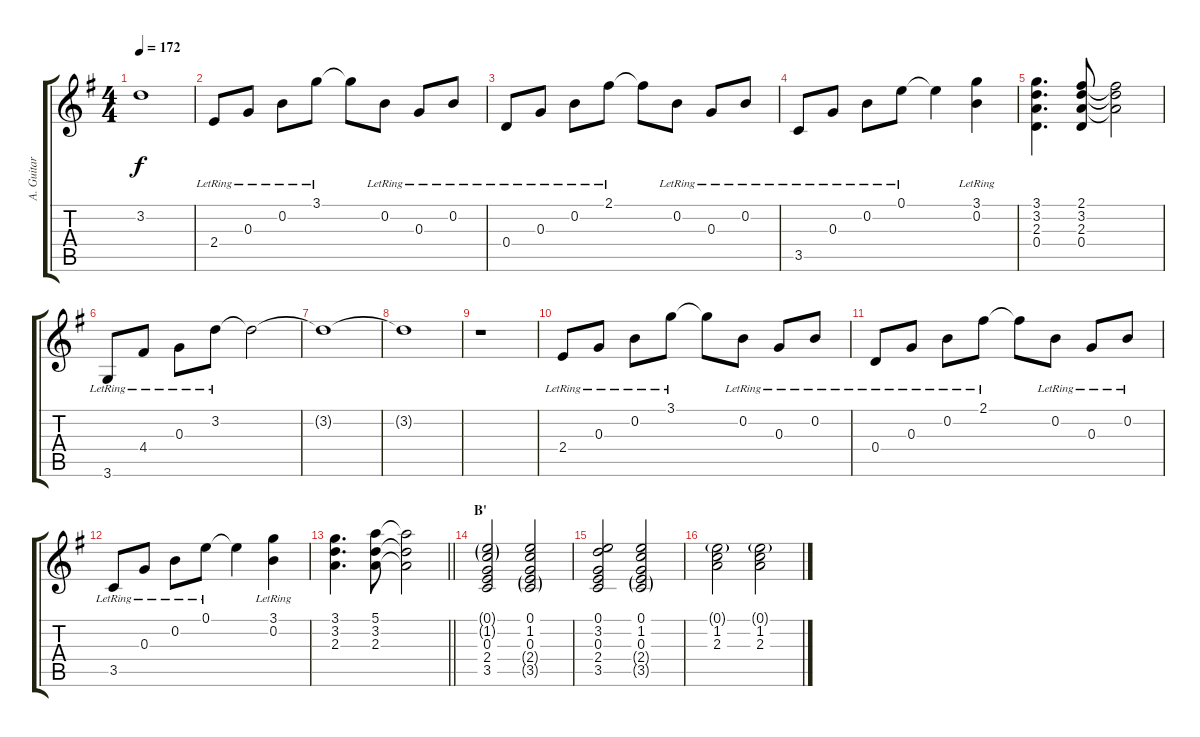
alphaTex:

\track ("A. Guitar I" "A. Guitar ") {instrument acousticguitarsteel}
\staff {score tabs}
\tuning (E4 B3 G3 D3 A2 E2) {hide}
\ts (4 4)
\tempo 172
\clef g2
\ks g
3.2{t}.1{dy f} |
2.4{lr}.8 0.3{lr}.8 0.2{lr}.8 3.1{lr}.8 3.1{t}.8 0.2{lr}.8 0.3{lr}.8 0.2{lr}.8 |
0.4{lr}.8 0.3{lr}.8 0.2{lr}.8 2.1{lr}.8 2.1{t}.8 0.2{lr}.8 0.3{lr}.8 0.2{lr}.8 |
3.5{lr}.8 0.3{lr}.8 0.2{lr}.8 0.1{lr}.8 0.1{t}.4 (3.1 0.2{lr}).4 |
(3.1 3.2 2.3 0.4).4{d} (2.1 3.2 2.3 0.4).8 (2.1{t} 3.2{t} 2.3{t}).2 |
3.6{lr}.8 4.4{lr}.8 0.3{lr}.8 3.2{lr}.8 3.2{t}.2 |
3.2{t}.1 |
3.2{t}.1 |
r.1 |
2.4{lr}.8 0.3{lr}.8 0.2{lr}.8 3.1{lr}.8 3.1{t}.8 0.2{lr}.8 0.3{lr}.8 0.2{lr}.8 |
0.4{lr}.8 0.3{lr}.8 0.2{lr}.8 2.1{lr}.8 2.1{t}.8 0.2{lr}.8 0.3{lr}.8 0.2{lr}.8 |
3.5{lr}.8 0.3{lr}.8 0.2{lr}.8 0.1{lr}.8 0.1{t}.4 (3.1 0.2{lr}).4 |
\barLineRight lightlight
(3.1 3.2 2.3).4{d} (5.1 3.2 2.3).8 (5.1{t} 3.2{t} 2.3{t}).2 |
\section ("" "B'")
(0.1{g} 1.2{g} 0.3 2.4 3.5).2 (0.1 1.2 0.3 2.4{g} 3.5{g}).2 |
(0.1 3.2 0.3 2.4 3.5).2 (0.1 1.2 0.3 2.4{g} 3.5{g}).2 |
(0.1{g} 1.2 2.3).2 (0.1{g} 1.2 2.3).2
